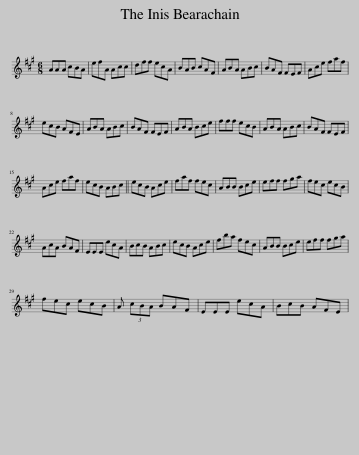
X:1
L:1/8
M:6/8
I:linebreak $
K:A
V:1 treble
V:1
 AAA cBA | efA Acc | dff ecA | BAB cAF | ABA ABc | %5
 BAF FEF | Ace faf |$ ecB AFE | ABA ABc | BAF FEF | %10
 ABA Bce | fff ecB | ABA ABc | BAF FEF |$ Ace faf | %15
 ecB ABc || ecB Ace | faf fec | ABB Bce | eff fga | %20
 fec ecB |$ AcA BAF | EEE ecA | BcB ABc | ecB Ace | %25
 fba fec | ABB Bce | eff fga |$ fec ecB | A (3cBA BAF | %30
 EEE ecA | BcB AFE | %32
